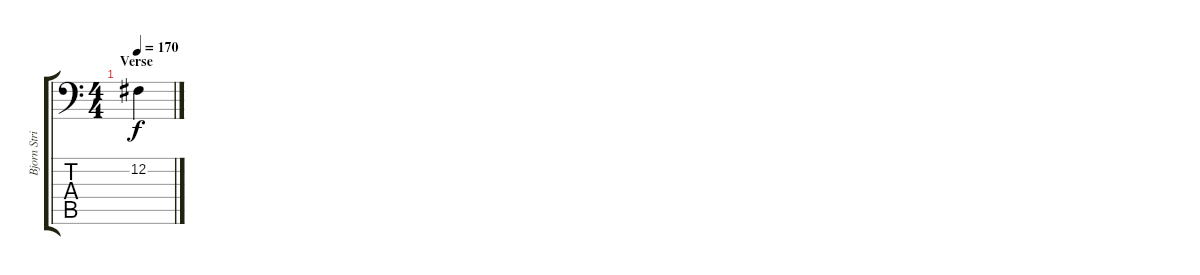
\track ("Bjorn Strid" "Bjorn Stri") {instrument lead2sawtooth}
\staff {score tabs}
\tuning (B2 Gb2 D2 A1 E1 B0) {hide}
\ts (4 4)
\section ("" "Verse")
\tempo 170
\clef f4
\ks c
12.2{t}.4{dy f}
